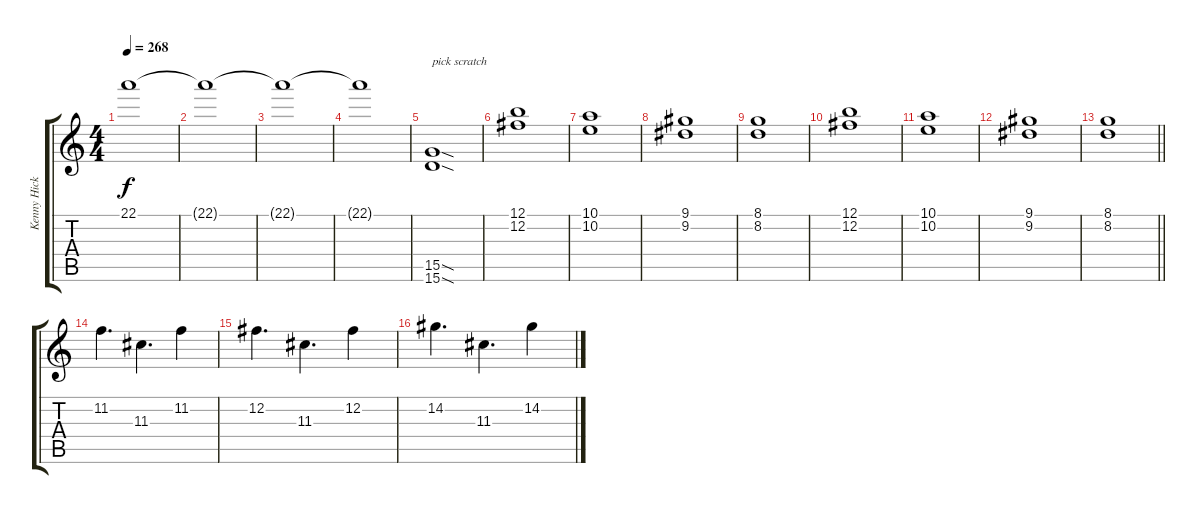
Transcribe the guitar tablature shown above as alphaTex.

\track ("Kenny Hickey" "Kenny Hick") {instrument distortionguitar}
\staff {score tabs}
\tuning (B3 Gb3 D3 A2 E2 B1) {hide}
\ts (4 4)
\tempo 268
\clef g2
\ks c
22.1{t}.1{dy f} |
22.1{t}.1 |
22.1{t}.1 |
22.1{t}.1 |
(15.5{sod} 15.6{sod}).1{txt "pick scratch" volume 14 instrument distortionguitar} |
(12.1 12.2).1 |
(10.1 10.2).1 |
(9.1 9.2).1 |
(8.1 8.2).1 |
(12.1 12.2).1 |
(10.1 10.2).1 |
(9.1 9.2).1 |
\barLineRight lightlight
(8.1 8.2).1 |
\section ("" "")
11.2.4{d} 11.3.4{d} 11.2.4 |
12.2.4{d} 11.3.4{d} 12.2.4 |
14.2.4{d} 11.3.4{d} 14.2.4
